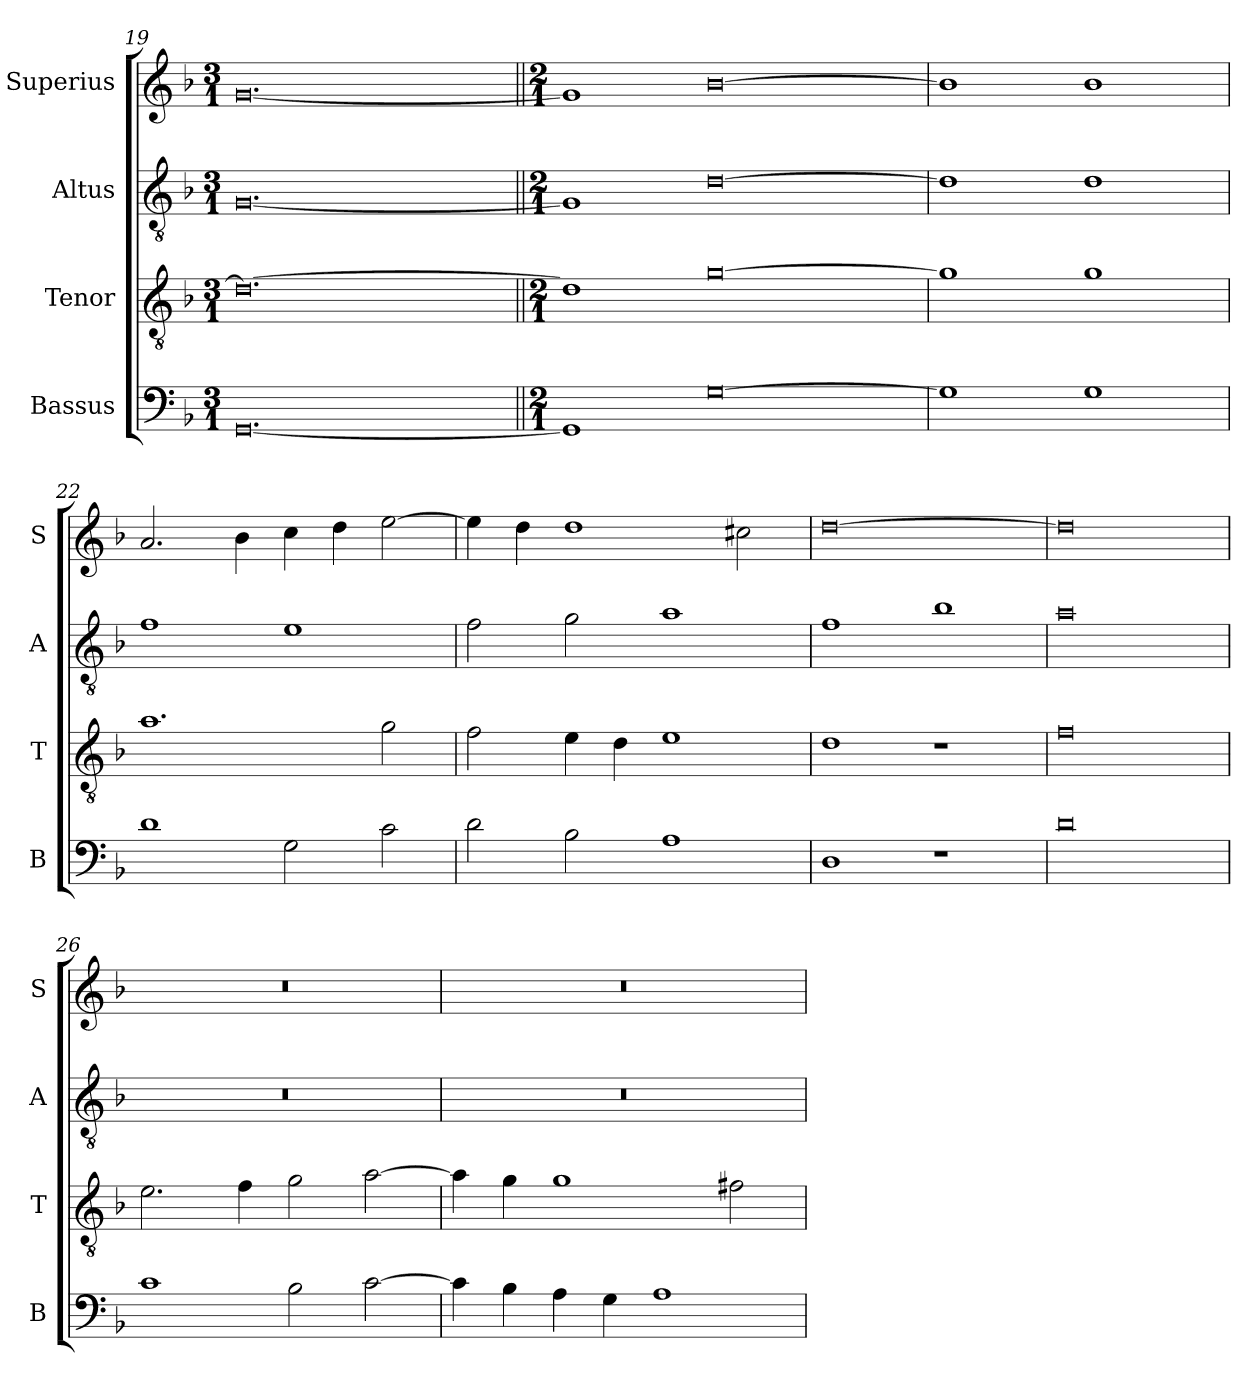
**kern	**kern	**kern	**kern
*part4	*part3	*part2	*part1
*staff4	*staff3	*staff2	*staff1
*I"Bassus	*I"Tenor	*I"Altus	*I"Superius
*I'B	*I'T	*I'A	*I'S
*clefF4	*clefGv2	*clefGv2	*clefG2
*k[b-]	*k[b-]	*k[b-]	*k[b-]
*F:	*F:	*F:	*F:
*M3/1	*M3/1	*M3/1	*M3/1
=19	=19	=19	=19
[0.GG	0.d_	[0.G	[0.g
=20||	=20||	=20||	=20||
*M2/1	*M2/1	*M2/1	*M2/1
1GG]	1d]	1G]	1g]
[0G	[0g	[0d	[0b-
=21	=21	=21	=21
1G]	1g]	1d]	1b-]
1G	1g	1d	1b-
=22	=22	=22	=22
1d	1.a	1f	2.a
.	.	.	4b-
2G	.	1e	4cc
.	.	.	4dd
2c	2g	.	[2ee
=23	=23	=23	=23
2d	2f	2f	4ee]
.	.	.	4dd
2B-	4e	2g	1dd
.	4d	.	.
1A	1e	1a	.
.	.	.	2cc#X
=24	=24	=24	=24
1D	1d	1f	[0dd
1r	1r	1b-	.
=25	=25	=25	=25
0d	0f	0a	0dd]
=26	=26	=26	=26
1c	2.e	0r	0r
.	4f	.	.
2B-	2g	.	.
[2c	[2a	.	.
=27	=27	=27	=27
4c]	4a]	0r	0r
4B-	4g	.	.
4A	1g	.	.
4G	.	.	.
1A	.	.	.
.	2f#X	.	.
=	=	=	=
*-	*-	*-	*-
